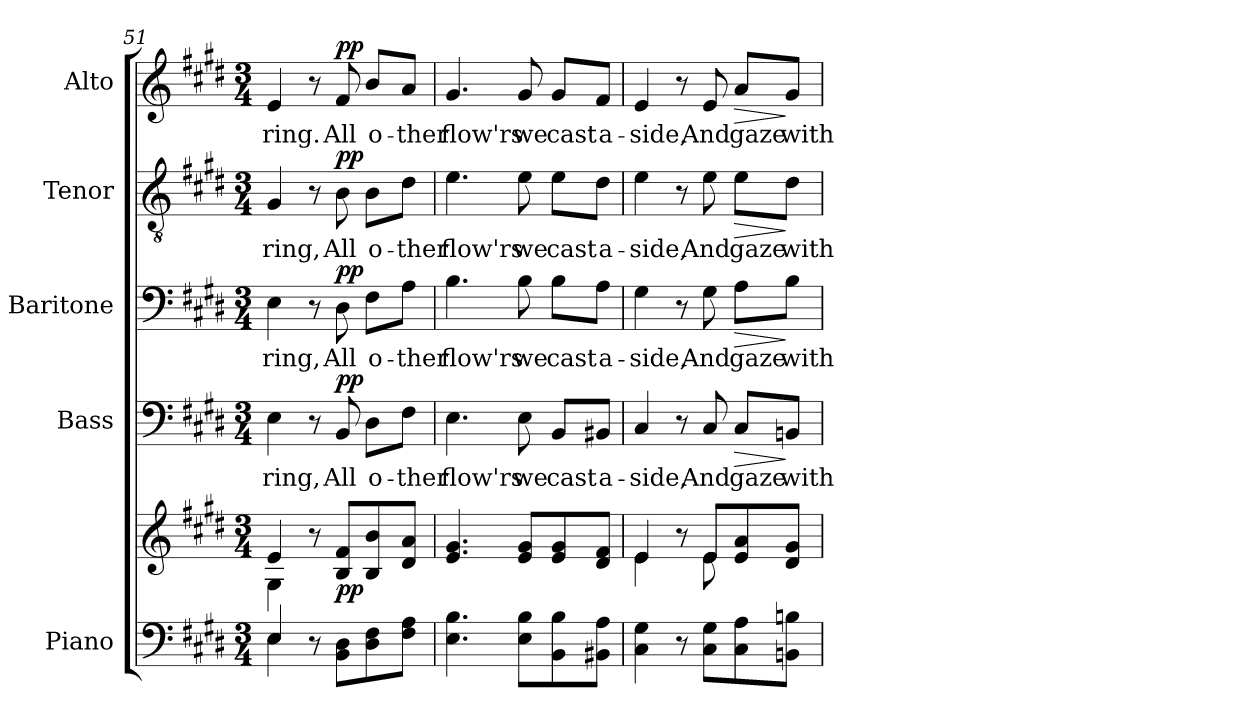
**kern	**kern	**dynam	**kern	**text	**dynam	**kern	**text	**dynam	**kern	**text	**dynam	**kern	**text	**dynam
*part5	*part5	*part5	*part4	*part4	*part4	*part3	*part3	*part3	*part2	*part2	*part2	*part1	*part1	*part1
*staff6	*staff5	*staff5/6	*staff4	*staff4	*staff4	*staff3	*staff3	*staff3	*staff2	*staff2	*staff2	*staff1	*staff1	*staff1
*I"Piano	*	*	*I"Bass	*	*	*I"Baritone	*	*	*I"Tenor	*	*	*I"Alto	*	*
*I'Pno.	*	*	*I'B.	*	*	*I'Bar.	*	*	*I'T.	*	*	*I'A.	*	*
*clefF4	*clefG2	*	*clefF4	*	*	*clefF4	*	*	*clefGv2	*	*	*clefG2	*	*
*	*	*	*	*	*	*	*	*	*ITrd7c12	*	*	*	*	*
*k[f#c#g#d#]	*k[f#c#g#d#]	*	*k[f#c#g#d#]	*	*	*k[f#c#g#d#]	*	*	*k[f#c#g#d#]	*	*	*k[f#c#g#d#]	*	*
*E:	*E:	*	*E:	*	*	*E:	*	*	*E:	*	*	*E:	*	*
*M3/4	*M3/4	*	*M3/4	*	*	*M3/4	*	*	*M3/4	*	*	*M3/4	*	*
=51	=51	=51	=51	=51	=51	=51	=51	=51	=51	=51	=51	=51	=51	=51
*^	*^	*	*	*	*	*	*	*	*	*	*	*	*	*
!	!	!	!	!	!	!LO:LY:b:color=#000000	!	!	!	!	!	!	!	!	!	!
!	!	!	!	!	!	!	!	!	!LO:LY:b:color=#000000	!	!	!	!	!	!	!
!	!	!	!	!	!	!	!	!	!	!	!	!LO:LY:b:color=#000000	!	!	!	!
!	!	!	!	!	!	!	!	!	!	!	!	!	!	!	!LO:LY:b:color=#000000	!
4Ei\	4Ei/	4ei/	4G#i\	.	4Ei\	-ring,	.	4Ei\	-ring,	.	4GG#i/	-ring,	.	4ei/	-ring.	.
8r	2ryy	8r	4ryy	.	8r	.	.	8r	.	.	8r	.	.	8r	.	.
!	!	!	!	!	!	!LO:LY:b:color=#000000	!	!	!	!	!	!	!	!	!	!
!	!	!	!	!	!	!	!	!	!LO:LY:b:color=#000000	!	!	!	!	!	!	!
!	!	!	!	!	!	!	!	!	!	!	!	!LO:LY:b:color=#000000	!	!	!	!
!	!	!	!	!	!	!	!	!	!	!	!	!	!	!	!LO:LY:b:color=#000000	!
8BBi\ 8D#iL	.	8Bi/ 8f#iL	.	pp	8BBi/	All	pp	8D#i\	All	pp	8BBi\	All	pp	8f#i/	All	pp
!	!	!	!	!	!	!LO:LY:b:color=#000000	!	!	!	!	!	!	!	!	!	!
!	!	!	!	!	!	!	!	!	!LO:LY:b:color=#000000	!	!	!	!	!	!	!
!	!	!	!	!	!	!	!	!	!	!	!	!LO:LY:b:color=#000000	!	!	!	!
!	!	!	!	!	!	!	!	!	!	!	!	!	!	!	!LO:LY:b:color=#000000	!
8D#i\ 8F#i	.	8Bi/ 8bi	4ryy	.	8D#i\L	o-	.	8F#i\L	o-	.	8BBi\L	o-	.	8bi/L	o-	.
!	!	!	!	!	!	!LO:LY:b:color=#000000	!	!	!	!	!	!	!	!	!	!
!	!	!	!	!	!	!	!	!	!LO:LY:b:color=#000000	!	!	!	!	!	!	!
!	!	!	!	!	!	!	!	!	!	!	!	!LO:LY:b:color=#000000	!	!	!	!
!	!	!	!	!	!	!	!	!	!	!	!	!	!	!	!LO:LY:b:color=#000000	!
8F#i\ 8AiJ	.	8d#i/ 8aiJ	.	.	8F#i\J	-ther	.	8Ai\J	-ther	.	8D#i\J	-ther	.	8ai/J	-ther	.
*v	*v	*	*	*	*	*	*	*	*	*	*	*	*	*	*	*
*	*v	*v	*	*	*	*	*	*	*	*	*	*	*	*	*
!!LO:PB:g=z
=52	=52	=52	=52	=52	=52	=52	=52	=52	=52	=52	=52	=52	=52	=52
!	!	!	!	!LO:LY:b:color=#000000	!	!	!	!	!	!	!	!	!	!
!	!	!	!	!	!	!	!LO:LY:b:color=#000000	!	!	!	!	!	!	!
!	!	!	!	!	!	!	!	!	!	!LO:LY:b:color=#000000	!	!	!	!
!	!	!	!	!	!	!	!	!	!	!	!	!	!LO:LY:b:color=#000000	!
4.Ei\ 4.Bi	4.ei/ 4.g#i	.	4.Ei\	flow'rs	.	4.Bi\	flow'rs	.	4.Ei\	flow'rs	.	4.g#i/	flow'rs	.
!	!	!	!	!LO:LY:b:color=#000000	!	!	!	!	!	!	!	!	!	!
!	!	!	!	!	!	!	!LO:LY:b:color=#000000	!	!	!	!	!	!	!
!	!	!	!	!	!	!	!	!	!	!LO:LY:b:color=#000000	!	!	!	!
!	!	!	!	!	!	!	!	!	!	!	!	!	!LO:LY:b:color=#000000	!
8Ei\ 8BiL	8ei/ 8g#iL	.	8Ei\	we	.	8Bi\	we	.	8Ei\	we	.	8g#i/	we	.
!	!	!	!	!LO:LY:b:color=#000000	!	!	!	!	!	!	!	!	!	!
!	!	!	!	!	!	!	!LO:LY:b:color=#000000	!	!	!	!	!	!	!
!	!	!	!	!	!	!	!	!	!	!LO:LY:b:color=#000000	!	!	!	!
!	!	!	!	!	!	!	!	!	!	!	!	!	!LO:LY:b:color=#000000	!
8BBi\ 8Bi	8ei/ 8g#i	.	8BBi/L	cast	.	8Bi\L	cast	.	8Ei\L	cast	.	8g#i/L	cast	.
!	!	!	!	!LO:LY:b:color=#000000	!	!	!	!	!	!	!	!	!	!
!	!	!	!	!	!	!	!LO:LY:b:color=#000000	!	!	!	!	!	!	!
!	!	!	!	!	!	!	!	!	!	!LO:LY:b:color=#000000	!	!	!	!
!	!	!	!	!	!	!	!	!	!	!	!	!	!LO:LY:b:color=#000000	!
8BB#Xi\ 8AiJ	8d#i/ 8f#iJ	.	8BB#Xi/J	a-	.	8Ai\J	a-	.	8D#i\J	a-	.	8f#i/J	a-	.
=53	=53	=53	=53	=53	=53	=53	=53	=53	=53	=53	=53	=53	=53	=53
*	*^	*	*	*	*	*	*	*	*	*	*	*	*	*
!	!	!	!	!	!LO:LY:b:color=#000000	!	!	!	!	!	!	!	!	!	!
!	!	!	!	!	!	!	!	!LO:LY:b:color=#000000	!	!	!	!	!	!	!
!	!	!	!	!	!	!	!	!	!	!	!LO:LY:b:color=#000000	!	!	!	!
!	!	!	!	!	!	!	!	!	!	!	!	!	!	!LO:LY:b:color=#000000	!
4C#i\ 4G#i	4ei/	4ei\	.	4C#i/	-side,	.	4G#i\	-side,	.	4Ei\	-side,	.	4ei/	-side,	.
8r	8r	8ryy	.	8r	.	.	8r	.	.	8r	.	.	8r	.	.
!	!	!	!	!	!LO:LY:b:color=#000000	!	!	!	!	!	!	!	!	!	!
!	!	!	!	!	!	!	!	!LO:LY:b:color=#000000	!	!	!	!	!	!	!
!	!	!	!	!	!	!	!	!	!	!	!LO:LY:b:color=#000000	!	!	!	!
!	!	!	!	!	!	!	!	!	!	!	!	!	!	!LO:LY:b:color=#000000	!
8C#i\ 8G#iL	8ei/L	8ei\	.	8C#i/	And	.	8G#i\	And	.	8Ei\	And	.	8ei/	And	.
!	!	!	!	!	!LO:LY:b:color=#000000	!LO:HP:b	!	!	!	!	!	!	!	!	!
!	!	!	!	!	!	!	!	!LO:LY:b:color=#000000	!LO:HP:b	!	!	!	!	!	!
!	!	!	!	!	!	!	!	!	!	!	!LO:LY:b:color=#000000	!LO:HP:b	!	!	!
!	!	!	!	!	!	!	!	!	!	!	!	!	!	!LO:LY:b:color=#000000	!LO:HP:b
8C#i\ 8Ai	8ei/ 8ai	4ryy	.	8C#i/L	gaze	>	8Ai\L	gaze	>	8Ei\L	gaze	>	8ai/L	gaze	>
!	!	!	!	!	!LO:LY:b:color=#000000	!	!	!	!	!	!	!	!	!	!
!	!	!	!	!	!	!	!	!LO:LY:b:color=#000000	!	!	!	!	!	!	!
!	!	!	!	!	!	!	!	!	!	!	!LO:LY:b:color=#000000	!	!	!	!
!	!	!	!	!	!	!	!	!	!	!	!	!	!	!LO:LY:b:color=#000000	!
8BBni\ 8BniJ	8d#i/ 8g#iJ	.	.	8BBni/J	with	]	8Bi\J	with	]	8D#i\J	with	]	8g#i/J	with	]
*	*v	*v	*	*	*	*	*	*	*	*	*	*	*	*	*
=	=	=	=	=	=	=	=	=	=	=	=	=	=	=
*-	*-	*-	*-	*-	*-	*-	*-	*-	*-	*-	*-	*-	*-	*-
